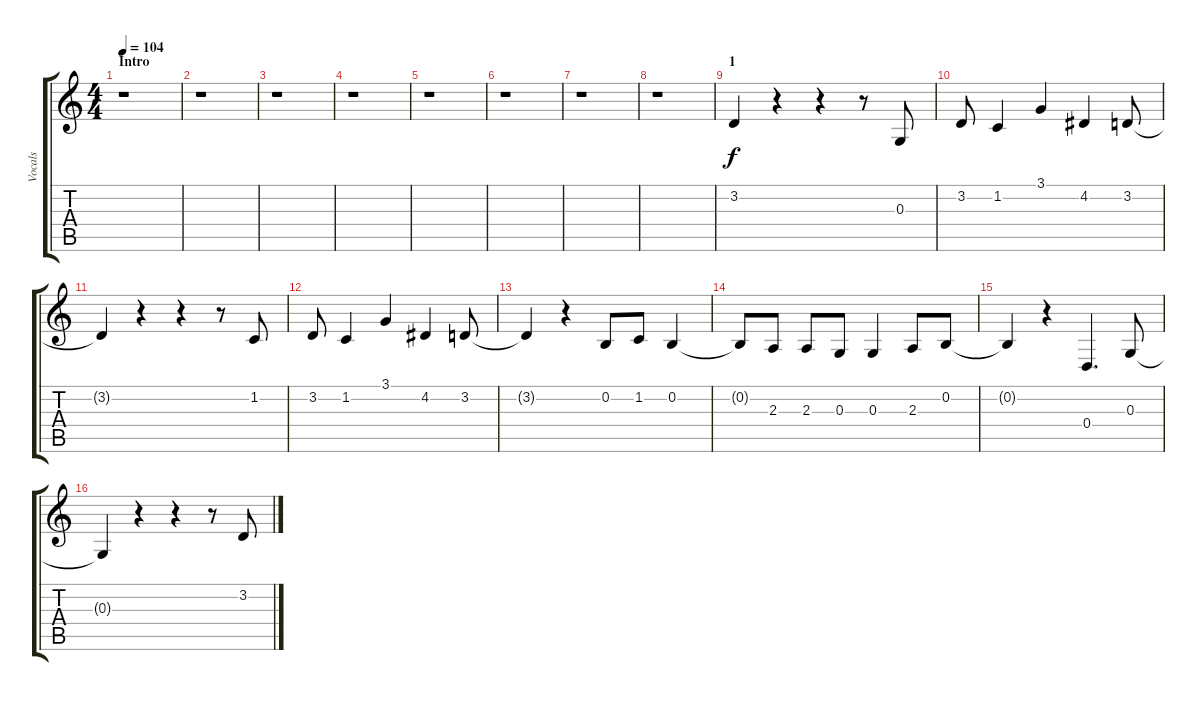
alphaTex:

\track ("Vocals" "Vocals") {instrument synthvoice}
\staff {score tabs}
\tuning (E4 B3 G3 D3 A2 E2) {hide}
\ts (4 4)
\section ("" "Intro")
\tempo 104
\clef g2
\ks c
r.1{dy f instrument synthvoice} |
r.1 |
r.1 |
r.1 |
r.1 |
r.1 |
r.1 |
r.1 |
\section ("" "1")
3.2.4 r.4 r.4 r.8 0.3.8 |
3.2.8 1.2.4 3.1.4 4.2.4 3.2.8 |
3.2{t}.4 r.4 r.4 r.8 1.2.8 |
3.2.8 1.2.4 3.1.4 4.2.4 3.2.8 |
3.2{t}.4 r.4 0.2.8 1.2.8 0.2.4 |
0.2{t}.8 2.3.8 2.3.8 0.3.8 0.3.4 2.3.8 0.2.8 |
0.2{t}.4 r.4 0.4.4{d} 0.3.8 |
0.3{t}.4 r.4 r.4 r.8 3.2.8
